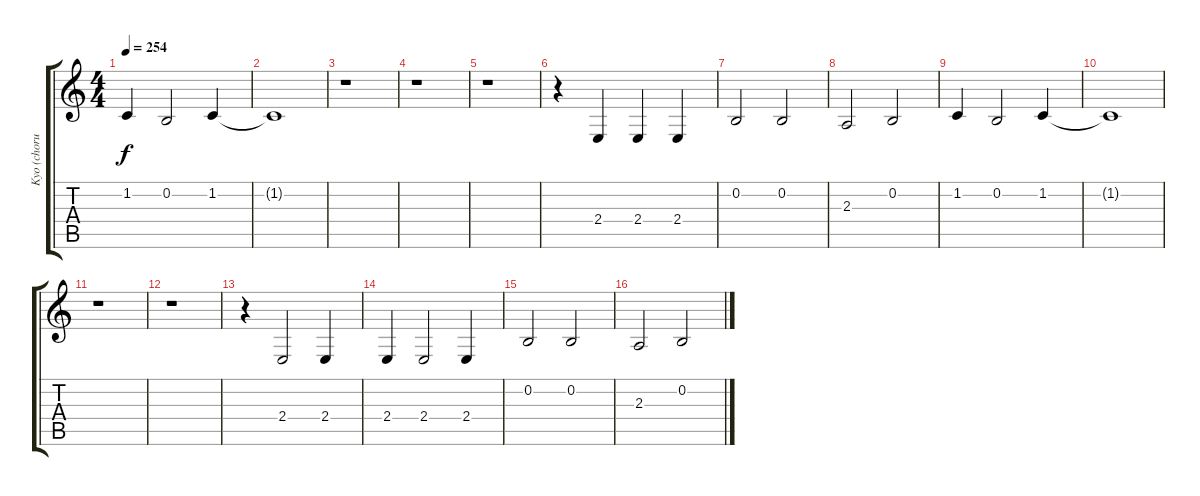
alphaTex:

\track ("Kyo (chorus)" "Kyo (choru") {instrument altosax}
\staff {score tabs}
\tuning (E4 B3 G3 D3 A2 E2) {hide}
\ts (4 4)
\tempo 254
\clef g2
\ks c
1.2.4{dy f} 0.2.2 1.2.4 |
1.2{t}.1 |
r.1 |
r.1 |
r.1 |
r.4 2.4.4 2.4.4 2.4.4 |
0.2.2 0.2.2 |
2.3.2 0.2.2 |
1.2.4 0.2.2 1.2.4 |
1.2{t}.1 |
r.1 |
r.1 |
r.4 2.4.2 2.4.4 |
2.4.4 2.4.2 2.4.4 |
0.2.2 0.2.2 |
2.3.2 0.2.2
